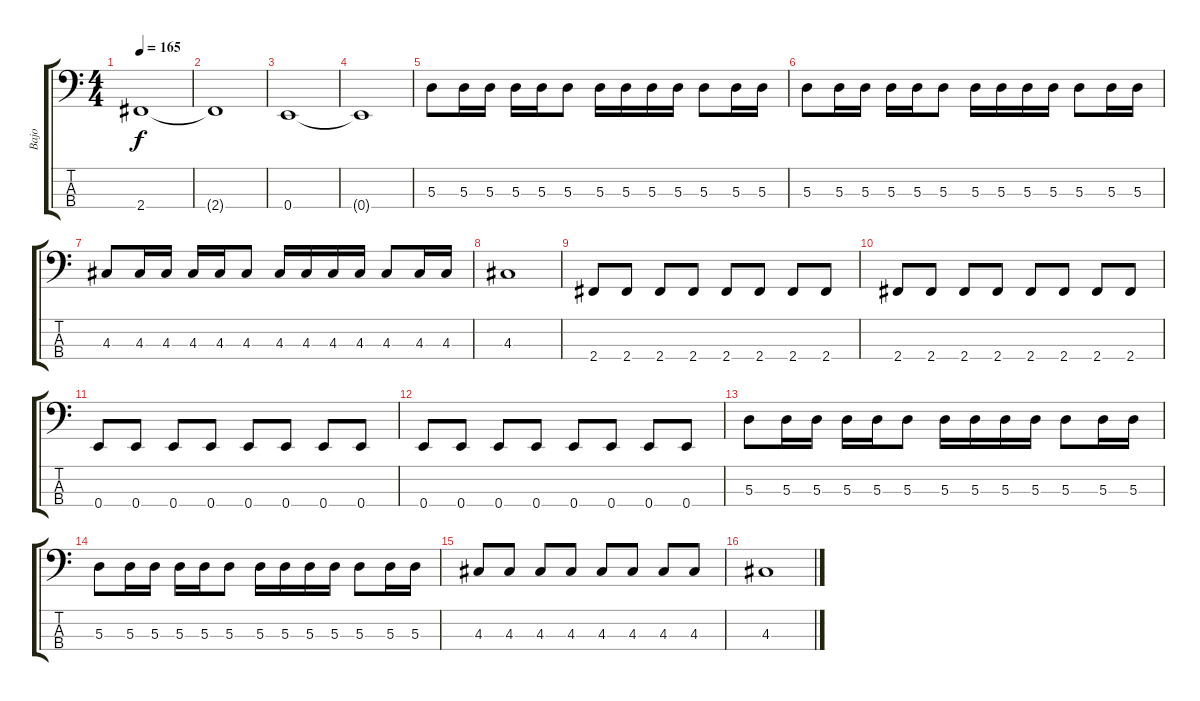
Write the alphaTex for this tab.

\track ("Bajo" "Bajo") {instrument electricbassfinger}
\staff {score tabs}
\tuning (G2 D2 A1 E1) {hide}
\ts (4 4)
\tempo 165
\clef f4
\ks c
2.4.1{dy f} |
2.4{t}.1 |
0.4.1 |
0.4{t}.1 |
5.3.8 5.3.16 5.3.16 5.3.16 5.3.16 5.3.8 5.3.16 5.3.16 5.3.16 5.3.16 5.3.8 5.3.16 5.3.16 |
5.3.8 5.3.16 5.3.16 5.3.16 5.3.16 5.3.8 5.3.16 5.3.16 5.3.16 5.3.16 5.3.8 5.3.16 5.3.16 |
4.3.8 4.3.16 4.3.16 4.3.16 4.3.16 4.3.8 4.3.16 4.3.16 4.3.16 4.3.16 4.3.8 4.3.16 4.3.16 |
4.3.1 |
2.4.8 2.4.8 2.4.8 2.4.8 2.4.8 2.4.8 2.4.8 2.4.8 |
2.4.8 2.4.8 2.4.8 2.4.8 2.4.8 2.4.8 2.4.8 2.4.8 |
0.4.8 0.4.8 0.4.8 0.4.8 0.4.8 0.4.8 0.4.8 0.4.8 |
0.4.8 0.4.8 0.4.8 0.4.8 0.4.8 0.4.8 0.4.8 0.4.8 |
5.3.8 5.3.16 5.3.16 5.3.16 5.3.16 5.3.8 5.3.16 5.3.16 5.3.16 5.3.16 5.3.8 5.3.16 5.3.16 |
5.3.8 5.3.16 5.3.16 5.3.16 5.3.16 5.3.8 5.3.16 5.3.16 5.3.16 5.3.16 5.3.8 5.3.16 5.3.16 |
4.3.8 4.3.8 4.3.8 4.3.8 4.3.8 4.3.8 4.3.8 4.3.8 |
4.3.1
